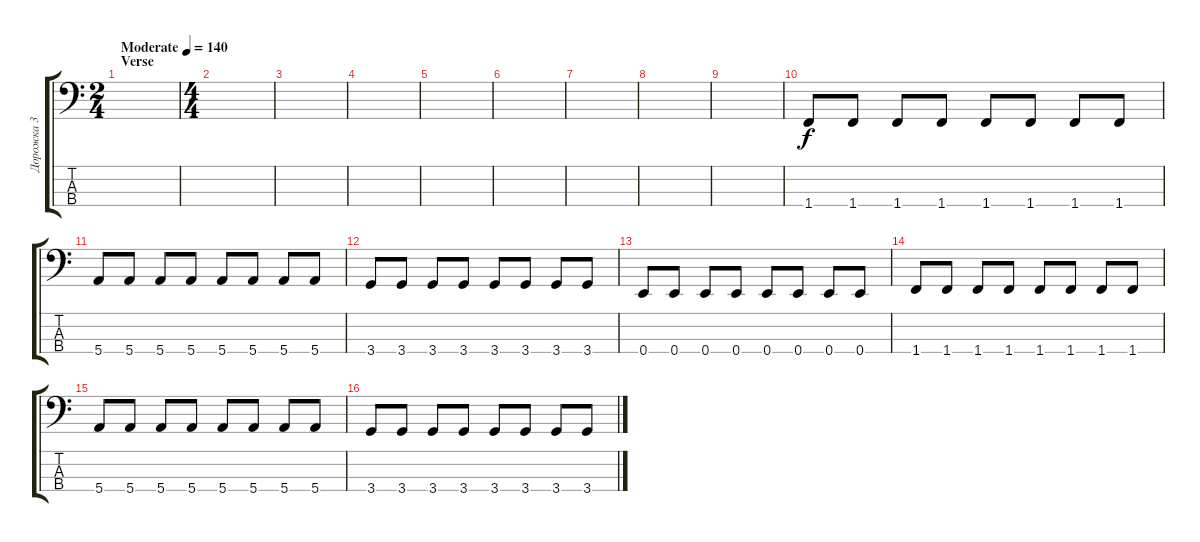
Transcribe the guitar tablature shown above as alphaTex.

\track ("Дорожка 3" "Дорожка 3") {instrument electricbassfinger}
\staff {score tabs}
\tuning (G2 D2 A1 E1) {hide}
\ts (2 4)
\section ("" "Verse")
\tempo (140 "Moderate")
\clef f4
\ks c
|
\ts (4 4)
|
|
|
|
|
|
|
|
1.4.8 1.4.8 1.4.8 1.4.8 1.4.8 1.4.8 1.4.8 1.4.8 |
5.4.8 5.4.8 5.4.8 5.4.8 5.4.8 5.4.8 5.4.8 5.4.8 |
3.4.8 3.4.8 3.4.8 3.4.8 3.4.8 3.4.8 3.4.8 3.4.8 |
0.4.8 0.4.8 0.4.8 0.4.8 0.4.8 0.4.8 0.4.8 0.4.8 |
1.4.8 1.4.8 1.4.8 1.4.8 1.4.8 1.4.8 1.4.8 1.4.8 |
5.4.8 5.4.8 5.4.8 5.4.8 5.4.8 5.4.8 5.4.8 5.4.8 |
3.4.8 3.4.8 3.4.8 3.4.8 3.4.8 3.4.8 3.4.8 3.4.8
